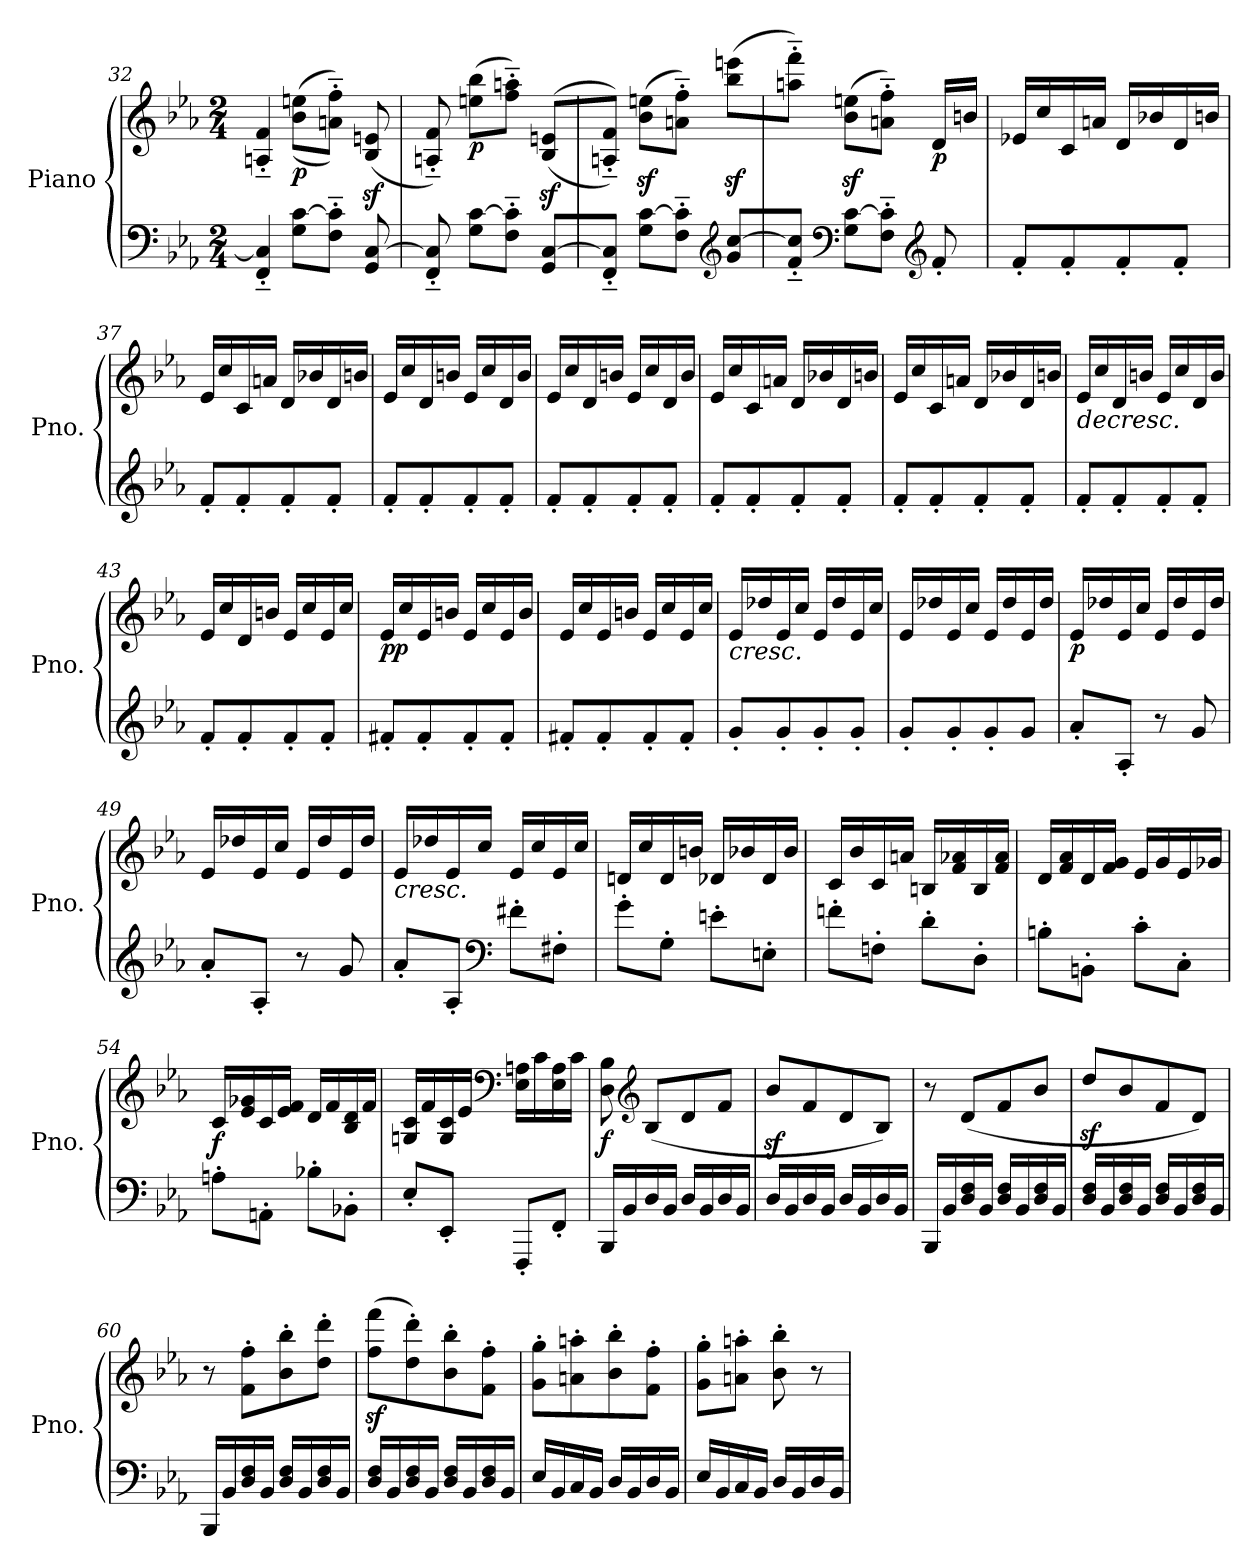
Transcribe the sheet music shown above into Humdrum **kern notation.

**kern	**kern	**dynam
*part1	*part1	*part1
*staff2	*staff1	*staff1/2
*I"Piano	*	*
*I'Pno.	*	*
*clefF4	*clefG2	*
*k[b-e-a-]	*k[b-e-a-]	*
*M2/4	*M2/4	*
=32	=32	=32
8FF/'~ 8C/]'~J	8An/'~ 8f/'~J	.
!	!	!LO:DY:b
8G\ [8c\L	((<8b-\ 8een\L	p
8F\'~ 8c\]'~J	8an\'~ 8ff\'~J))	.
8GG/ [8C/	(8B-/z< 8en/z<	.
!!LO:LB:g=z
=33	=33	=33
8FF/'~ 8C/]'~	8An/'~ 8f/'~)	.
!	!	!LO:DY:b
8G\ [8c\L	(8een\ 8bb-\L	p
8F\'~ 8c\]'~J	8ff\'~ 8aan\'~J)	.
8GG/ [8C/L	((>8B-/z< 8en/z<L	.
=34	=34	=34
8FF/'~ 8C/]'~J	8An/'~ 8f/'~J))	.
8G\ [8c\L	(8b-\z< 8een\z<L	.
8F\'~ 8c\]'~J	8an\'~ 8ff\'~J)	.
*clefG2	*	*
8g/ [8cc/L	(8bb-\z< 8eeen\z<L	.
=35	=35	=35
8f/'~ 8cc/]'~J	8aan\'~ 8fff\'~J)	.
*clefF4	*	*
8G\ [8c\L	(8b-\z< 8een\z<L	.
8F\'~ 8c\]'~J	8an\'~ 8ff\'~J)	.
*clefG2	*	*
!	!	!LO:DY:b
8f'/	16d/LL	p
.	16bn/JJ	.
=36	=36	=36
8f'/L	16e-X/LL	.
.	16cc/	.
8f'/	16c/	.
.	16an/JJ	.
8f'/	16d/LL	.
.	16b-X/	.
8f'/J	16d/	.
.	16bn/JJ	.
=37	=37	=37
8f'/L	16e-/LL	.
.	16cc/	.
8f'/	16c/	.
.	16an/JJ	.
8f'/	16d/LL	.
.	16b-X/	.
8f'/J	16d/	.
.	16bn/JJ	.
!!LO:LB:g=z
=38	=38	=38
8f'/L	16e-/LL	.
.	16cc/	.
8f'/	16d/	.
.	16bn/JJ	.
8f'/	16e-/LL	.
.	16cc/	.
8f'/J	16d/	.
.	16b/JJ	.
=39	=39	=39
8f'/L	16e-/LL	.
.	16cc/	.
8f'/	16d/	.
.	16bn/JJ	.
8f'/	16e-/LL	.
.	16cc/	.
8f'/J	16d/	.
.	16b/JJ	.
=40	=40	=40
8f'/L	16e-/LL	.
.	16cc/	.
8f'/	16c/	.
.	16an/JJ	.
8f'/	16d/LL	.
.	16b-X/	.
8f'/J	16d/	.
.	16bn/JJ	.
=41	=41	=41
8f'/L	16e-/LL	.
.	16cc/	.
8f'/	16c/	.
.	16an/JJ	.
8f'/	16d/LL	.
.	16b-X/	.
8f'/J	16d/	.
.	16bn/JJ	.
=42	=42	=42
!	!LO:TX:b:i:t=decresc.	!
8f'/L	16e-/LL	.
.	16cc/	.
8f'/	16d/	.
.	16bn/JJ	.
8f'/	16e-/LL	.
.	16cc/	.
8f'/J	16d/	.
.	16b/JJ	.
!!LO:LB:g=z
=43	=43	=43
8f'/L	16e-/LL	.
.	16cc/	.
8f'/	16d/	.
.	16bn/JJ	.
8f'/	16e-/LL	.
.	16cc/	.
8f'/J	16e-/	.
.	16cc/JJ	.
=44	=44	=44
!	!	!LO:DY:b
8f#X'/L	16e-/LL	pp
.	16cc/	.
8f#'/	16e-/	.
.	16bn/JJ	.
8f#'/	16e-/LL	.
.	16cc/	.
8f#'/J	16e-/	.
.	16b/JJ	.
=45	=45	=45
8f#X'/L	16e-/LL	.
.	16cc/	.
8f#'/	16e-/	.
.	16bn/JJ	.
8f#'/	16e-/LL	.
.	16cc/	.
8f#'/J	16e-/	.
.	16cc/JJ	.
=46	=46	=46
!	!LO:TX:b:i:t=cresc.	!
8g'/L	16e-/LL	.
.	16dd-X/	.
8g'/	16e-/	.
.	16cc/JJ	.
8g'/	16e-/LL	.
.	16dd-/	.
8g'/J	16e-/	.
.	16cc/JJ	.
=47	=47	=47
8g'/L	16e-/LL	.
.	16dd-X/	.
8g'/	16e-/	.
.	16cc/JJ	.
8g'/	16e-/LL	.
.	16dd-/	.
8g/J	16e-/	.
.	16dd-/JJ	.
!!LO:LB:g=z
=48	=48	=48
!	!	!LO:DY:b
8a-'/L	16e-/LL	p
.	16dd-X/	.
8A-'/J	16e-/	.
.	16cc/JJ	.
8r	16e-/LL	.
.	16dd-/	.
8g/	16e-/	.
.	16dd-/JJ	.
=49	=49	=49
8a-'/L	16e-/LL	.
.	16dd-X/	.
8A-'/J	16e-/	.
.	16cc/JJ	.
8r	16e-/LL	.
.	16dd-/	.
8g/	16e-/	.
.	16dd-/JJ	.
=50	=50	=50
!	!LO:TX:b:i:t=cresc.	!
8a-'/L	16e-/LL	.
.	16dd-X/	.
8A-'/J	16e-/	.
.	16cc/JJ	.
*clefF4	*	*
8f#X'\L	16e-/LL	.
.	16cc/	.
8F#X'\J	16e-/	.
.	16cc/JJ	.
=51	=51	=51
8g'\L	16dn/LL	.
.	16cc/	.
8G'\J	16d/	.
.	16bn/JJ	.
8en'\L	16d-X/LL	.
.	16b-X/	.
8En'\J	16d-/	.
.	16b-/JJ	.
=52	=52	=52
8fn'\L	16c/LL	.
.	16b-/	.
8Fn'\J	16c/	.
.	16an/JJ	.
8d'\L	16Bn/LL	.
.	16f/ 16a-X/	.
8D'\J	16B/	.
.	16f/ 16a-/JJ	.
!!LO:LB:g=z
=53	=53	=53
8Bn'\L	16d/LL	.
.	16f/ 16a-/	.
8BBn'\J	16d/	.
.	16f/ 16g/JJ	.
8c'\L	16e-/LL	.
.	16g/	.
8C'\J	16e-/	.
.	16g-X/JJ	.
=54	=54	=54
!	!	!LO:DY:b
8An'\L	16c/LL	f
.	16e-/ 16g-X/	.
8AAn'\J	16c/	.
.	16e-/ 16f/JJ	.
8B-X'\L	16d/LL	.
.	16f/	.
8BB-X'\J	16B-/ 16d/	.
.	16f/JJ	.
=55	=55	=55
8E-'/L	16Gn/ 16c/LL	.
.	16f/	.
8EE-'/J	16G/ 16c/	.
.	16e-/JJ	.
*	*clefF4	*
8FFF'/L	16E-\ 16An\LL	.
.	16c\	.
8FF'/J	16E-\ 16A\	.
.	16c\JJ	.
=56	=56	=56
!	!	!LO:DY:b
16BBB-/LL	8D\ 8B-\	f
16BB-/	.	.
*	*clefG2	*
16D/	(8B-/L	.
16BB-/JJ	.	.
16D/LL	8d/	.
16BB-/	.	.
16D/	8f/J	.
16BB-/JJ	.	.
=57	=57	=57
16D/LL	8b-z</L	.
16BB-/	.	.
16D/	8f/	.
16BB-/JJ	.	.
16D/LL	8d/	.
16BB-/	.	.
16D/	8B-/J)	.
16BB-/JJ	.	.
!!LO:PB:g=z
=58	=58	=58
16BBB-/LL	8r	.
16BB-/	.	.
16D/ 16F/	(8d/L	.
16BB-/JJ	.	.
16D/ 16F/LL	8f/	.
16BB-/	.	.
16D/ 16F/	8b-/J	.
16BB-/JJ	.	.
=59	=59	=59
16D/ 16F/LL	8ddz</L	.
16BB-/	.	.
16D/ 16F/	8b-/	.
16BB-/JJ	.	.
16D/ 16F/LL	8f/	.
16BB-/	.	.
16D/ 16F/	8d/J)	.
16BB-/JJ	.	.
=60	=60	=60
16BBB-/LL	8r	.
16BB-/	.	.
16D/ 16F/	8f\' 8ff\'L	.
16BB-/JJ	.	.
16D/ 16F/LL	8b-\' 8bb-\'	.
16BB-/	.	.
16D/ 16F/	8dd\' 8ddd\'J	.
16BB-/JJ	.	.
=61	=61	=61
16D/ 16F/LL	(8ff\z< 8fff\z<L	.
16BB-/	.	.
16D/ 16F/	8dd\' 8ddd\')	.
16BB-/JJ	.	.
16D/ 16F/LL	8b-\' 8bb-\'	.
16BB-/	.	.
16D/ 16F/	8f\' 8ff\'J	.
16BB-/JJ	.	.
=62	=62	=62
16E-/LL	8g\' 8gg\'L	.
16BB-/	.	.
16C/	8an\' 8aan\'	.
16BB-/JJ	.	.
16D/LL	8b-\' 8bb-\'	.
16BB-/	.	.
16D/	8f\' 8ff\'J	.
16BB-/JJ	.	.
!!LO:LB:g=z
=63	=63	=63
16E-/LL	8g\' 8gg\'L	.
16BB-/	.	.
16C/	8an\' 8aan\'J	.
16BB-/JJ	.	.
16D/LL	8b-\' 8bb-\'	.
16BB-/	.	.
16D/	8r	.
16BB-/JJ	.	.
=	=	=
*-	*-	*-
